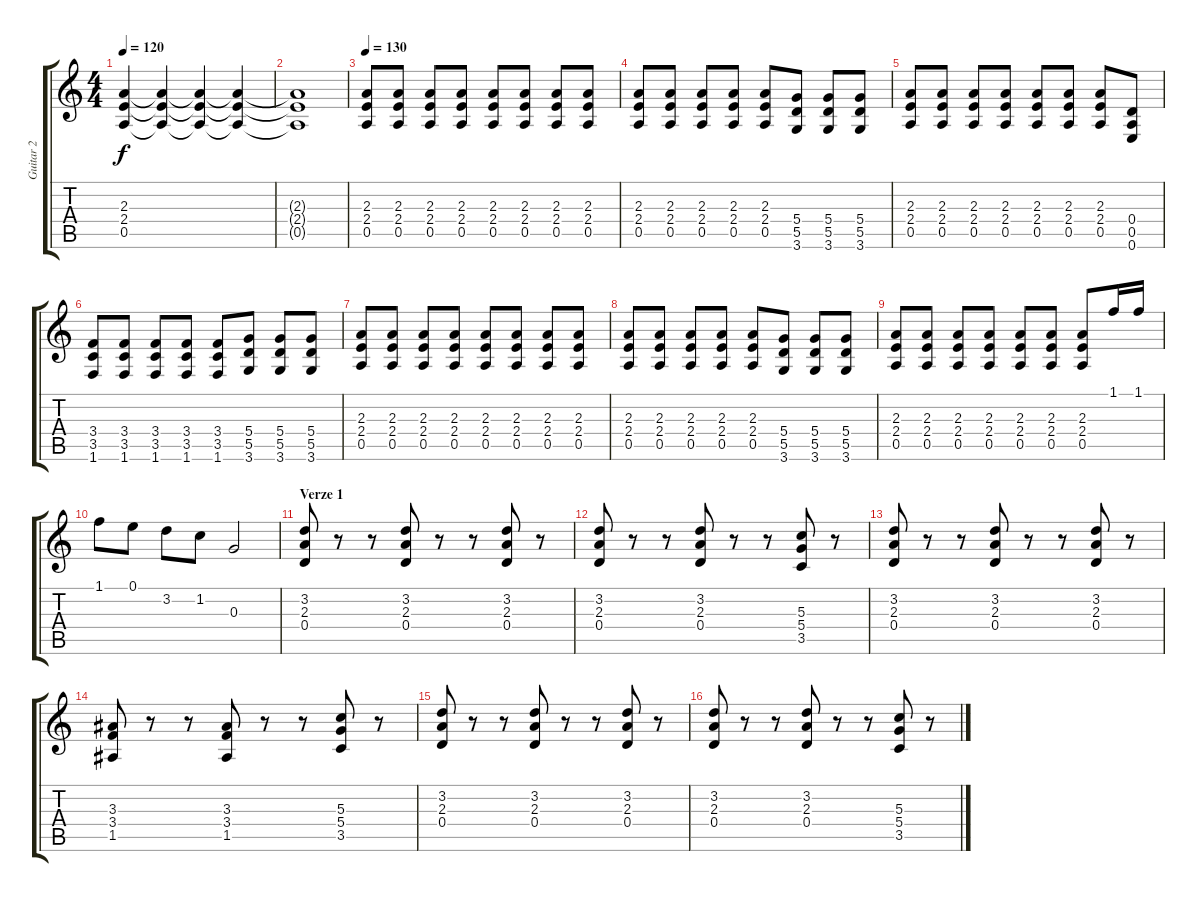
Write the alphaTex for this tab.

\track ("Guitar 2" "Guitar 2") {instrument distortionguitar}
\staff {score tabs}
\tuning (E4 B3 G3 D3 A2 E2) {hide}
\ts (4 4)
\tempo 120
\clef g2
\ks c
(2.3 2.4 0.5).4{dy f} (2.3{t} 2.4{t} 0.5{t}).4 (2.3{t} 2.4{t} 0.5{t}).4 (2.3{t} 2.4{t} 0.5{t}).4 |
(2.3{t} 2.4{t} 0.5{t}).1 |
\tempo 130
(2.3 2.4 0.5).8 (2.3 2.4 0.5).8 (2.3 2.4 0.5).8 (2.3 2.4 0.5).8 (2.3 2.4 0.5).8 (2.3 2.4 0.5).8 (2.3 2.4 0.5).8 (2.3 2.4 0.5).8 |
(2.3 2.4 0.5).8 (2.3 2.4 0.5).8 (2.3 2.4 0.5).8 (2.3 2.4 0.5).8 (2.3 2.4 0.5).8 (5.4 5.5 3.6).8 (5.4 5.5 3.6).8 (5.4 5.5 3.6).8 |
(2.3 2.4 0.5).8 (2.3 2.4 0.5).8 (2.3 2.4 0.5).8 (2.3 2.4 0.5).8 (2.3 2.4 0.5).8 (2.3 2.4 0.5).8 (2.3 2.4 0.5).8 (0.4 0.5 0.6).8 |
(3.4 3.5 1.6).8 (3.4 3.5 1.6).8 (3.4 3.5 1.6).8 (3.4 3.5 1.6).8 (3.4 3.5 1.6).8 (5.4 5.5 3.6).8 (5.4 5.5 3.6).8 (5.4 5.5 3.6).8 |
(2.3 2.4 0.5).8 (2.3 2.4 0.5).8 (2.3 2.4 0.5).8 (2.3 2.4 0.5).8 (2.3 2.4 0.5).8 (2.3 2.4 0.5).8 (2.3 2.4 0.5).8 (2.3 2.4 0.5).8 |
(2.3 2.4 0.5).8 (2.3 2.4 0.5).8 (2.3 2.4 0.5).8 (2.3 2.4 0.5).8 (2.3 2.4 0.5).8 (5.4 5.5 3.6).8 (5.4 5.5 3.6).8 (5.4 5.5 3.6).8 |
(2.3 2.4 0.5).8 (2.3 2.4 0.5).8 (2.3 2.4 0.5).8 (2.3 2.4 0.5).8 (2.3 2.4 0.5).8 (2.3 2.4 0.5).8 (2.3 2.4 0.5).8 1.1.16 1.1.16 |
1.1.8 0.1.8 3.2.8 1.2.8 0.3.2 |
\section ("" "Verze 1")
(3.2 2.3 0.4).8 r.8 r.8 (3.2 2.3 0.4).8 r.8 r.8 (3.2 2.3 0.4).8 r.8 |
(3.2 2.3 0.4).8 r.8 r.8 (3.2 2.3 0.4).8 r.8 r.8 (5.3 5.4 3.5).8 r.8 |
(3.2 2.3 0.4).8 r.8 r.8 (3.2 2.3 0.4).8 r.8 r.8 (3.2 2.3 0.4).8 r.8 |
(3.3 3.4 1.5).8 r.8 r.8 (3.3 3.4 1.5).8 r.8 r.8 (5.3 5.4 3.5).8 r.8 |
(3.2 2.3 0.4).8 r.8 r.8 (3.2 2.3 0.4).8 r.8 r.8 (3.2 2.3 0.4).8 r.8 |
(3.2 2.3 0.4).8 r.8 r.8 (3.2 2.3 0.4).8 r.8 r.8 (5.3 5.4 3.5).8 r.8
